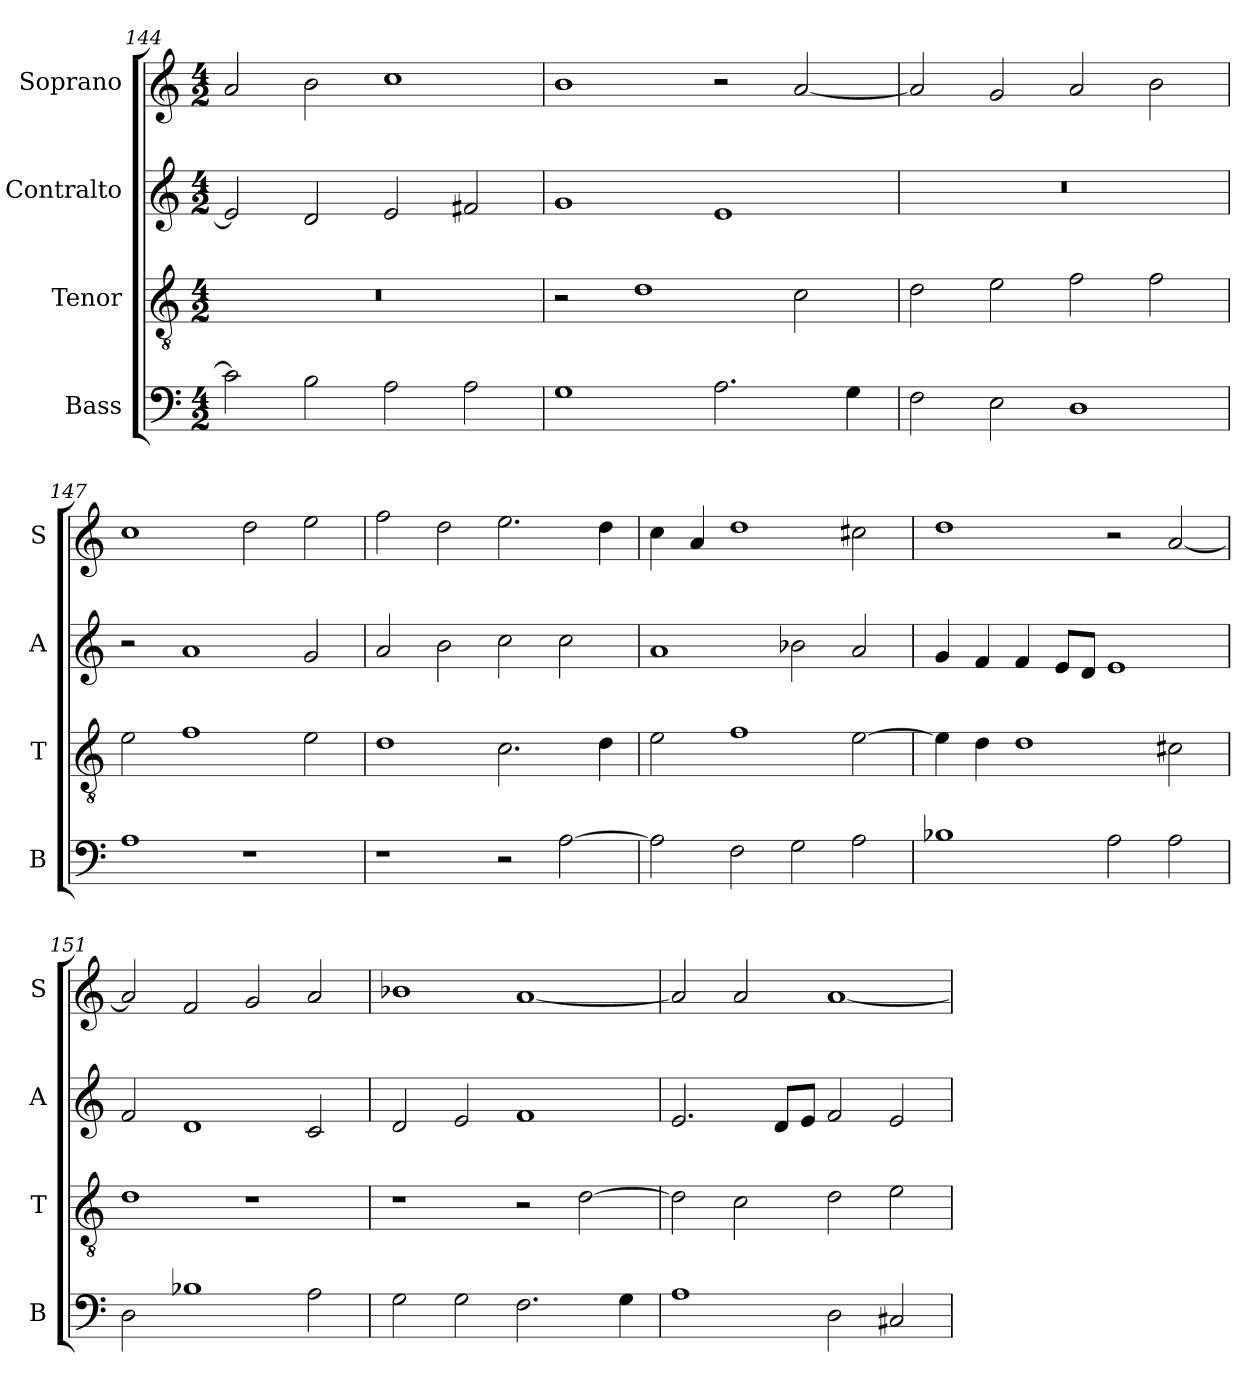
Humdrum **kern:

**kern	**kern	**kern	**kern
*part4	*part3	*part2	*part1
*staff4	*staff3	*staff2	*staff1
*I"Bass	*I"Tenor	*I"Contralto	*I"Soprano
*I'B	*I'T	*I'A	*I'S
*clefF4	*clefGv2	*clefG2	*clefG2
*k[]	*k[]	*k[]	*k[]
*D:dor	*D:dor	*D:dor	*D:dor
*M4/2	*M4/2	*M4/2	*M4/2
=144	=144	=144	=144
2c]	0r	2e]	2a
2B	.	2d	2b
2A	.	2e	1cc
2A	.	2f#X	.
=145	=145	=145	=145
1G	2r	1g	1b
.	1d	.	.
2.A	.	1e	2r
.	2c	.	[2a
4G	.	.	.
=146	=146	=146	=146
2F	2d	0r	2a]
2E	2e	.	2g
1D	2f	.	2a
.	2f	.	2b
=147	=147	=147	=147
1A	2e	2r	1cc
.	1f	1a	.
1r	.	.	2dd
.	2e	2g	2ee
=148	=148	=148	=148
1r	1d	2a	2ff
.	.	2b	2dd
2r	2.c	2cc	2.ee
[2A	.	2cc	.
.	4d	.	4dd
=149	=149	=149	=149
2A]	2e	1a	4cc
.	.	.	4a
2F	1f	.	1dd
2G	.	2b-X	.
2A	[2e	2a	2cc#X
=150	=150	=150	=150
1B-X	4e]	4g	1dd
.	4d	4f	.
.	1d	4f	.
.	.	8e/L	.
.	.	8d/J	.
2A	.	1e	2r
2A	2c#X	.	[2a
=151	=151	=151	=151
2D	1d	2f	2a]
1B-X	.	1d	2f
.	1r	.	2g
2A	.	2c	2a
=152	=152	=152	=152
2G	1r	2d	1b-X
2G	.	2e	.
2.F	2r	1f	[1a
.	[2d	.	.
4G	.	.	.
=153	=153	=153	=153
1A	2d]	2.e	2a]
.	2c	.	2a
.	.	8d/L	.
.	.	8e/J	.
2D	2d	2f	[1a
2C#X	2e	2e	.
=	=	=	=
*-	*-	*-	*-
